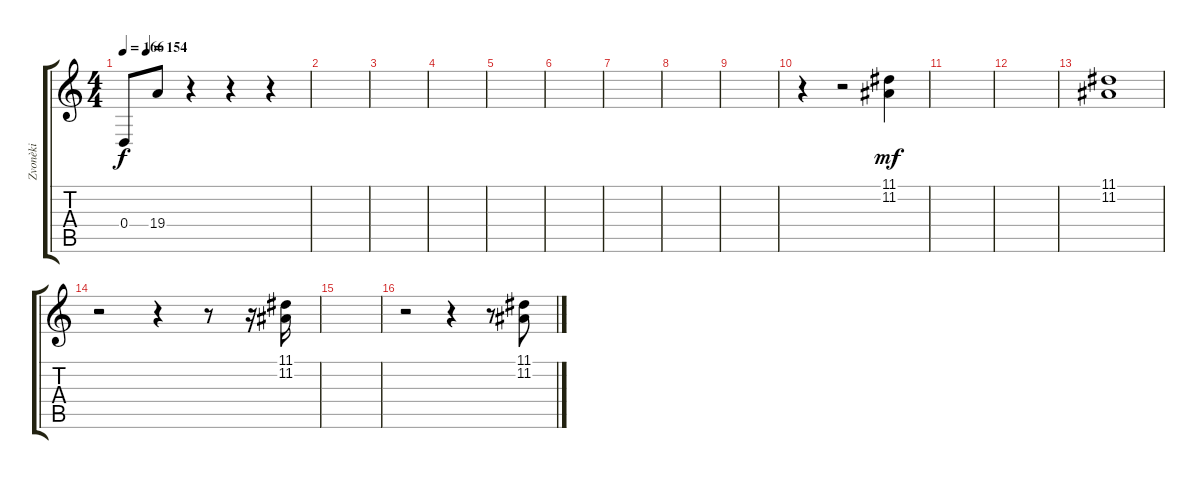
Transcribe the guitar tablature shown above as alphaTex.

\track ("Zvonèki" "Zvonèki") {instrument glockenspiel}
\staff {score tabs}
\tuning (E4 B3 G3 D3 A2 E2) {hide}
\ts (4 4)
\tempo 166
\tempo (154 0.125)
\clef g2
\ks c
0.4.8{dy f} 19.4.8 r.4 r.4 r.4 |
|
|
|
|
|
|
|
|
r.4 r.2 (11.1 11.2).4{dy mf} |
|
|
(11.1 11.2).1 |
r.2 r.4 r.8 r.16 (11.1 11.2).16 |
|
r.2 r.4 r.8 (11.1 11.2).8
